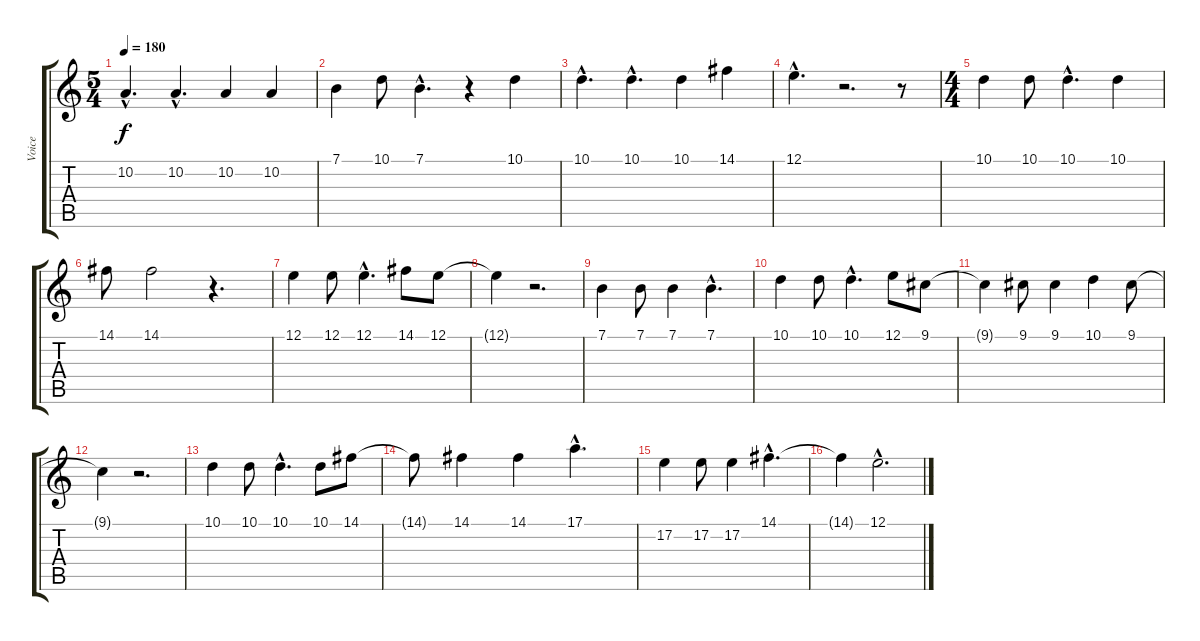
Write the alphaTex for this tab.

\track ("Voice" "Voice") {instrument lead3calliope}
\staff {score tabs}
\tuning (E4 B3 G3 D3 A2 E2) {hide}
\ts (5 4)
\tempo 180
\clef g2
\ks c
10.2{hac}.4{d dy f} 10.2{hac}.4{d} 10.2.4 10.2.4 |
7.1.4 10.1.8 7.1{hac}.4{d} r.4 10.1.4 |
10.1{hac}.4{d} 10.1{hac}.4{d} 10.1.4 14.1.4 |
12.1{hac}.4{d} r.2{d} r.8 |
\ts (4 4)
10.1.4 10.1.8 10.1{hac}.4{d} 10.1.4 |
14.1.8 14.1.2 r.4{d} |
12.1.4 12.1.8 12.1{hac}.4{d} 14.1.8 12.1.8 |
12.1{t}.4 r.2{d} |
7.1.4 7.1.8 7.1.4 7.1{hac}.4{d} |
10.1.4 10.1.8 10.1{hac}.4{d} 12.1.8 9.1.8 |
9.1{t}.4 9.1.8 9.1.4 10.1.4 9.1.8 |
9.1{t}.4 r.2{d} |
10.1.4 10.1.8 10.1{hac}.4{d} 10.1.8 14.1.8 |
14.1{t}.8 14.1.4 14.1.4 17.1{hac}.4{d} |
17.2.4 17.2.8 17.2.4 14.1{hac}.4{d} |
14.1{t}.4 12.1{hac}.2{d}
